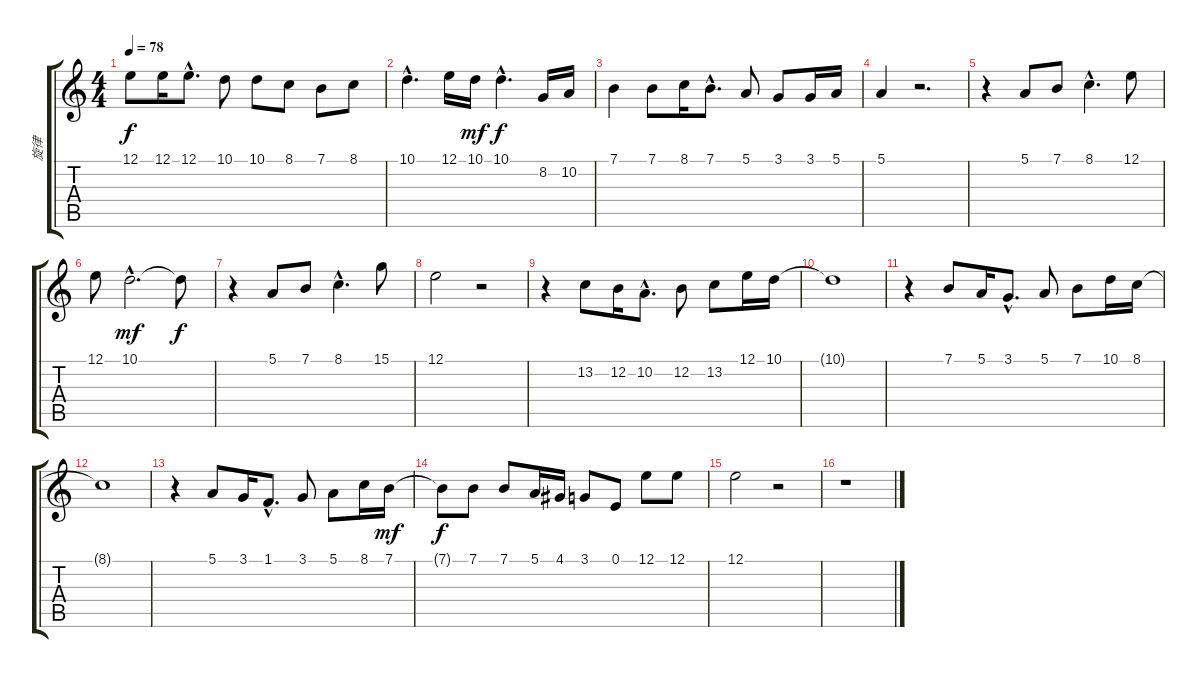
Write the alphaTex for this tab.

\track ("旋律" "旋律") {instrument sopranosax}
\staff {score tabs}
\tuning (E4 B3 G3 D3 A2 E2) {hide}
\ts (4 4)
\tempo 78
\clef g2
\ks c
12.1.8{dy f} 12.1.16 12.1{hac}.8{d} 10.1.8 10.1.8 8.1.8 7.1.8 8.1.8 |
10.1{hac}.4{d} 12.1.16 10.1.16{dy mf} 10.1{hac}.4{d dy f} 8.2.16 10.2.16 |
7.1.4 7.1.8 8.1.16 7.1{hac}.8{d} 5.1.8 3.1.8 3.1.16 5.1.16 |
5.1.4 r.2{d} |
r.4 5.1.8 7.1.8 8.1{hac}.4{d} 12.1.8 |
12.1.8 10.1{hac}.2{d dy mf} 10.1{t}.8{dy f} |
r.4 5.1.8 7.1.8 8.1{hac}.4{d} 15.1.8 |
12.1.2 r.2 |
r.4 13.2.8 12.2.16 10.2{hac}.8{d} 12.2.8 13.2.8 12.1.16 10.1.16 |
10.1{t}.1 |
r.4 7.1.8 5.1.16 3.1{hac}.8{d} 5.1.8 7.1.8 10.1.16 8.1.16 |
8.1{t}.1 |
r.4 5.1.8 3.1.16 1.1{hac}.8{d} 3.1.8 5.1.8 8.1.16 7.1.16{dy mf} |
7.1{t}.8{dy f} 7.1.8 7.1.8 5.1.16 4.1.16 3.1.8 0.1.8 12.1.8 12.1.8 |
12.1.2 r.2 |
r.1
